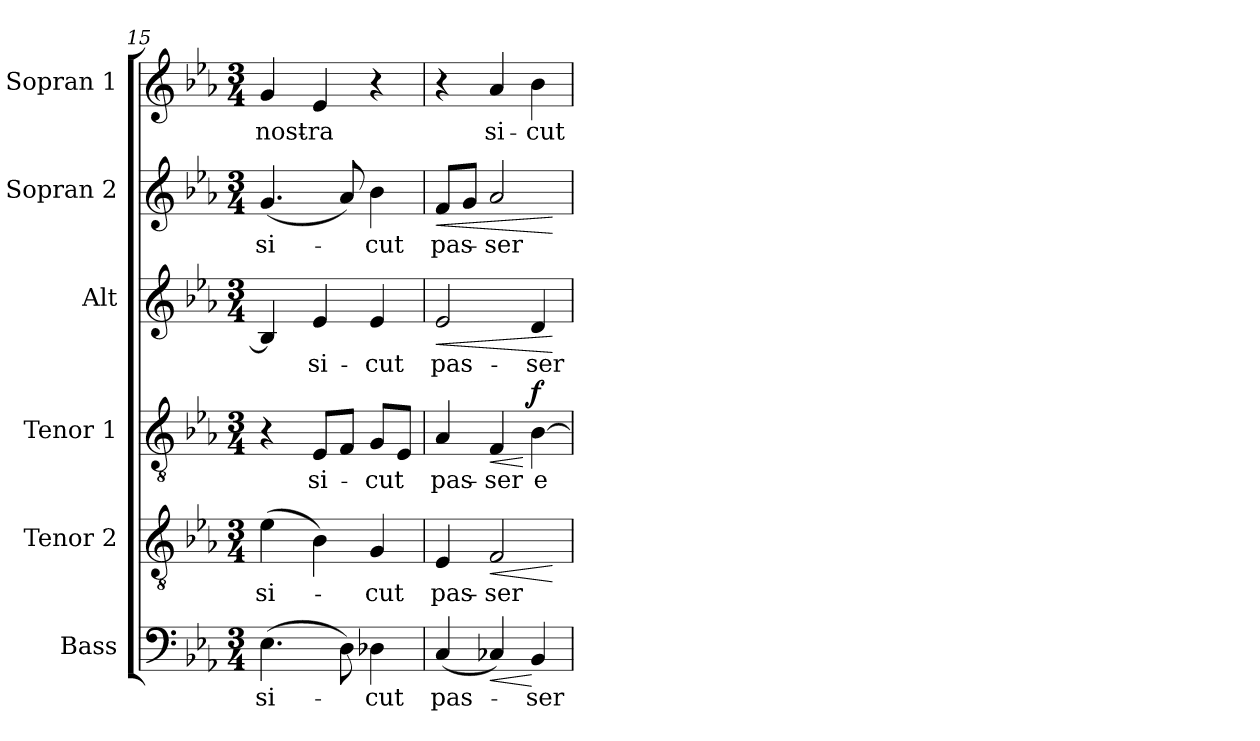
**kern	**text	**dynam	**kern	**text	**dynam	**kern	**text	**dynam	**kern	**text	**dynam	**kern	**text	**dynam	**kern	**text
*part6	*part6	*part6	*part5	*part5	*part5	*part4	*part4	*part4	*part3	*part3	*part3	*part2	*part2	*part2	*part1	*part1
*staff6	*staff6	*staff6	*staff5	*staff5	*staff5	*staff4	*staff4	*staff4	*staff3	*staff3	*staff3	*staff2	*staff2	*staff2	*staff1	*staff1
*I"Bass	*	*	*I"Tenor 2	*	*	*I"Tenor 1	*	*	*I"Alt	*	*	*I"Sopran 2	*	*	*I"Sopran 1	*
*I'B.	*	*	*I'T. 2	*	*	*I'T. 1	*	*	*I'A.	*	*	*I'S. 2	*	*	*I'S. 1	*
*clefF4	*	*	*clefGv2	*	*	*clefGv2	*	*	*clefG2	*	*	*clefG2	*	*	*clefG2	*
*k[b-e-a-]	*	*	*k[b-e-a-]	*	*	*k[b-e-a-]	*	*	*k[b-e-a-]	*	*	*k[b-e-a-]	*	*	*k[b-e-a-]	*
*E-:	*	*	*E-:	*	*	*E-:	*	*	*E-:	*	*	*E-:	*	*	*E-:	*
*M3/4	*	*	*M3/4	*	*	*M3/4	*	*	*M3/4	*	*	*M3/4	*	*	*M3/4	*
=15	=15	=15	=15	=15	=15	=15	=15	=15	=15	=15	=15	=15	=15	=15	=15	=15
!	!LO:LY:b	!	!	!LO:LY:b	!	!	!	!	!	!	!	!	!LO:LY:b	!	!	!LO:LY:b
(>4.E-\	si-	.	(>4e-\	si-	.	4r	.	.	4B-/]	.	.	(<4.g/	si-	.	4g/	nost-
!	!	!	!	!	!	!	!LO:LY:b	!	!	!LO:LY:b	!	!	!	!	!	!LO:LY:b
.	.	.	4B-\)	.	.	8E-/L	si-	.	4e-/	si-	.	.	.	.	4e-/	-ra
8D\)	.	.	.	.	.	8F/J	.	.	.	.	.	8a-/)	.	.	.	.
!	!LO:LY:b	!	!	!LO:LY:b	!	!	!LO:LY:b	!	!	!LO:LY:b	!	!	!LO:LY:b	!	!	!
4D-X\	-cut	.	4G/	-cut	.	8G/L	-cut	.	4e-/	-cut	.	4b-\	-cut	.	4r	.
.	.	.	.	.	.	8E-/J	.	.	.	.	.	.	.	.	.	.
!!LO:LB:g=z
=16	=16	=16	=16	=16	=16	=16	=16	=16	=16	=16	=16	=16	=16	=16	=16	=16
!	!LO:LY:b	!	!	!LO:LY:b	!	!	!LO:LY:b	!	!	!LO:LY:b	!LO:HP:b	!	!LO:LY:b	!LO:HP:b	!	!
(<4C/	pas-	.	4E-/	pas-	.	4A-/	pas-	.	2e-/	pas-	<	8f/L	pas-	<	4r	.
.	.	.	.	.	.	.	.	.	.	.	.	8g/J	.	.	.	.
!	!	!LO:HP:b	!	!LO:LY:b	!LO:HP:b	!	!LO:LY:b	!LO:HP:b	!	!	!	!	!LO:LY:b	!	!	!LO:LY:b
4C-X/)	.	<	2F/	-ser	<	4F/	-ser	<	.	.	.	2a-/	-ser	.	4a-/	si-
!	!LO:LY:b	!	!	!	!	!	!LO:LY:b	!LO:DY:n=1:a	!	!LO:LY:b	!	!	!	!	!	!LO:LY:b
4BB-/	-ser	[	.	.	.	[4B-\	e-	[ f	4d/	-ser	.	.	.	.	4b-\	-cut
.	.	.	.	.	[	.	.	.	.	.	[	.	.	[	.	.
=	=	=	=	=	=	=	=	=	=	=	=	=	=	=	=	=
*-	*-	*-	*-	*-	*-	*-	*-	*-	*-	*-	*-	*-	*-	*-	*-	*-
